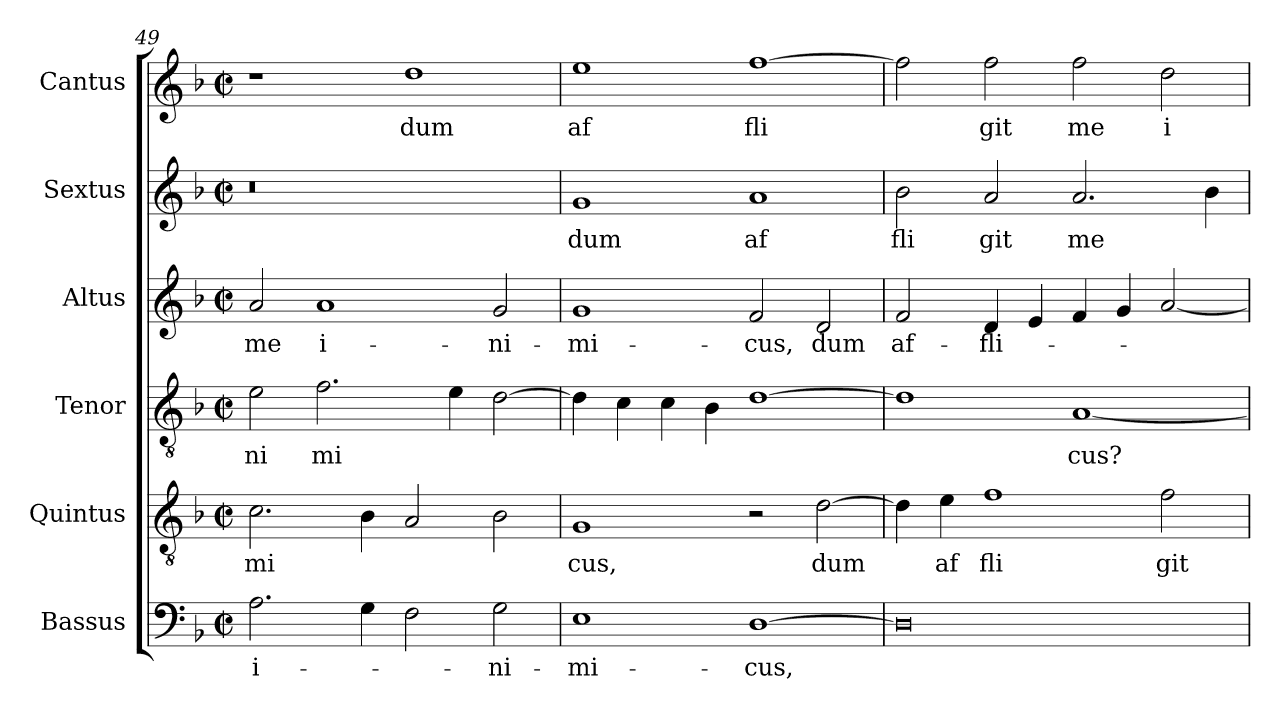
**kern	**text	**kern	**text	**kern	**text	**kern	**text	**kern	**text	**kern	**text
*part6	*part6	*part5	*part5	*part4	*part4	*part3	*part3	*part2	*part2	*part1	*part1
*staff6	*staff6	*staff5	*staff5	*staff4	*staff4	*staff3	*staff3	*staff2	*staff2	*staff1	*staff1
*I"Bassus	*	*I"Quintus	*	*I"Tenor	*	*I"Altus	*	*I"Sextus	*	*I"Cantus	*
*clefF4	*	*clefGv2	*	*clefGv2	*	*clefG2	*	*clefG2	*	*clefG2	*
*k[b-]	*	*k[b-]	*	*k[b-]	*	*k[b-]	*	*k[b-]	*	*k[b-]	*
*F:	*	*F:	*	*F:	*	*F:	*	*F:	*	*F:	*
*M2/2	*	*M2/2	*	*M2/2	*	*M2/2	*	*M2/2	*	*M2/2	*
*met(c|)	*	*met(c|)	*	*met(c|)	*	*met(c|)	*	*met(c|)	*	*met(c|)	*
=49	=49	=49	=49	=49	=49	=49	=49	=49	=49	=49	=49
!	!LO:LY:b:rj	!	!LO:LY:b	!	!LO:LY:b:cj	!	!LO:LY:b:cj	!	!	!	!
2.A\	i-	2.c\	mi	2e\	ni	2a/	me	0r	.	1r	.
!	!	!	!	!	!LO:LY:b	!	!LO:LY:b:cj	!	!	!	!
.	.	.	.	2.f\	mi	1a	i-	.	.	.	.
4G\	.	4B-\	.	.	.	.	.	.	.	.	.
!	!	!	!	!	!	!	!	!	!	!	!LO:LY:b:cj
2F\	.	2A/	.	.	.	.	.	.	.	1dd	dum
.	.	.	.	4e\	.	.	.	.	.	.	.
!	!LO:LY:b:cj	!	!	!	!	!	!LO:LY:b:cj	!	!	!	!
2G\	-ni-	2B-\	.	[>2d\	.	2g/	-ni-	.	.	.	.
=50	=50	=50	=50	=50	=50	=50	=50	=50	=50	=50	=50
!	!LO:LY:b:cj	!	!LO:LY:b:cj	!	!	!	!LO:LY:b:cj	!	!LO:LY:b:cj	!	!LO:LY:b:cj
1E	-mi-	1G	cus,	4d\]	.	1g	-mi-	1g	dum	1ee	af
.	.	.	.	4c\	.	.	.	.	.	.	.
.	.	.	.	4c\	.	.	.	.	.	.	.
.	.	.	.	4B-\	.	.	.	.	.	.	.
!	!LO:LY:b	!	!	!	!	!	!LO:LY:b:cj	!	!LO:LY:b:cj	!	!LO:LY:b:cj
[>1D	-cus,	2r	.	[>1d	.	2f/	-cus,	1a	af	[>1ff	fli
!	!	!	!LO:LY:b	!	!	!	!LO:LY:b:cj	!	!	!	!
.	.	[>2d\	dum	.	.	2d/	dum	.	.	.	.
=51	=51	=51	=51	=51	=51	=51	=51	=51	=51	=51	=51
!	!	!	!	!	!	!	!LO:LY:b:cj	!	!LO:LY:b:cj	!	!
0D]	.	4d\]	.	1d]	.	2f/	af-	2b-\	fli	2ff\]	.
!	!	!	!LO:LY:b:cj	!	!	!	!	!	!	!	!
.	.	4e\	af	.	.	.	.	.	.	.	.
!	!	!	!LO:LY:b:cj	!	!	!	!LO:LY:b:cj	!	!LO:LY:b:cj	!	!LO:LY:b:cj
.	.	1f	fli	.	.	4d/	-fli-	2a/	git	2ff\	git
.	.	.	.	.	.	4e/	.	.	.	.	.
!	!	!	!	!	!LO:LY:b	!	!	!	!LO:LY:b	!	!LO:LY:b:cj
.	.	.	.	[<1A	cus?	4f/	.	2.a/	me	2ff\	me
.	.	.	.	.	.	4g/	.	.	.	.	.
!	!	!	!LO:LY:b:cj	!	!	!	!	!	!	!	!LO:LY:b:cj
.	.	2f\	git	.	.	[<2a/	.	.	.	2dd\	i
.	.	.	.	.	.	.	.	4b-\	.	.	.
=	=	=	=	=	=	=	=	=	=	=	=
*-	*-	*-	*-	*-	*-	*-	*-	*-	*-	*-	*-
